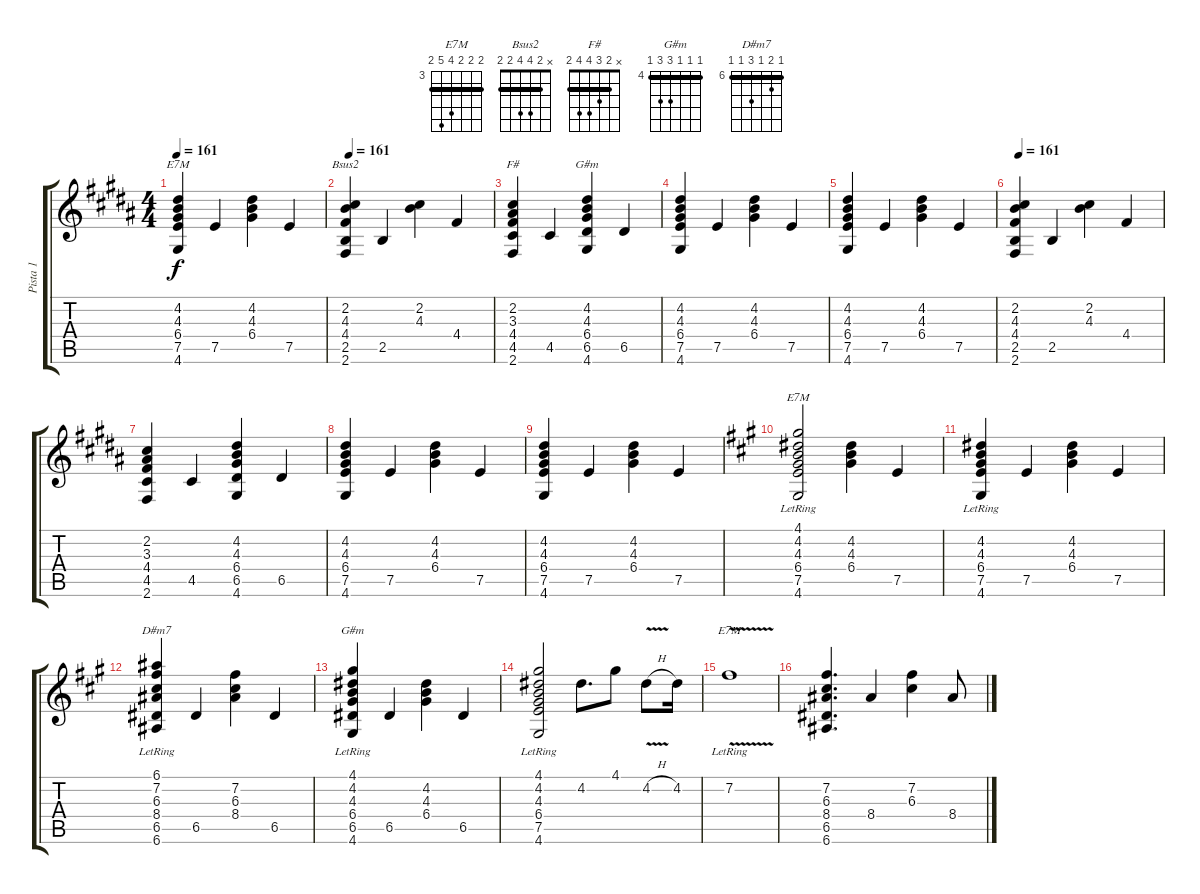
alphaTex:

\track ("Pista 1" "Pista 1") {instrument acousticguitarnylon}
\staff {score tabs}
\tuning (E4 B3 G3 D3 A2 E2) {hide}
\chord ("E7M" x 4 4 6 7 4) {firstfret 4 barre 4}
\chord ("Bsus2" x 2 4 4 2 2) {barre 2}
\chord ("F#" x 2 3 4 4 2) {barre 2}
\chord ("G#m" x 4 4 6 6 4) {firstfret 4 barre 4}
\chord ("E7M" 4 4 4 6 7 4) {firstfret 4 barre 4}
\chord ("D#m7" 6 7 6 8 6 6) {firstfret 6 barre 6}
\chord ("G#m" 4 4 4 6 6 4) {firstfret 4 barre 4}
\chord ("E7M" 4 4 4 6 7 4) {firstfret 3 barre 4}
\ts (4 4)
\tempo 161
\clef g2
\ks b
(4.2 4.3 6.4 7.5 4.6).4{ch "E7M" dy f} 7.5.4 (4.2 4.3 6.4).4 7.5.4 |
\tempo 161
(2.2 4.3 4.4 2.5 2.6).4{ch "Bsus2"} 2.5.4 (2.2 4.3).4 4.4.4 |
(2.2 3.3 4.4 4.5 2.6).4{ch "F#"} 4.5.4 (4.2 4.3 6.4 6.5 4.6).4{ch "G#m"} 6.5.4 |
(4.2 4.3 6.4 7.5 4.6).4 7.5.4 (4.2 4.3 6.4).4 7.5.4 |
(4.2 4.3 6.4 7.5 4.6).4 7.5.4 (4.2 4.3 6.4).4 7.5.4 |
\tempo 161
(2.2 4.3 4.4 2.5 2.6).4 2.5.4 (2.2 4.3).4 4.4.4 |
(2.2 3.3 4.4 4.5 2.6).4 4.5.4 (4.2 4.3 6.4 6.5 4.6).4 6.5.4 |
(4.2 4.3 6.4 7.5 4.6).4 7.5.4 (4.2 4.3 6.4).4 7.5.4 |
(4.2 4.3 6.4 7.5 4.6).4 7.5.4 (4.2 4.3 6.4).4 7.5.4 |
\ks a
(4.1{lr} 4.2 4.3 6.4 7.5 4.6).2{ch "E7M"} (4.2 4.3 6.4).4 7.5.4 |
(4.2 4.3 6.4 7.5 4.6{lr}).4 7.5.4 (4.2 4.3 6.4).4 7.5.4 |
(6.1 7.2 6.3 8.4 6.5 6.6{lr}).4{ch "D#m7"} 6.5.4 (7.2 6.3 8.4).4 6.5.4 |
(4.1 4.2 4.3 6.4 6.5 4.6{lr}).4{ch "G#m"} 6.5.4 (4.2 4.3 6.4).4 6.5.4 |
(4.1 4.2 4.3 6.4 7.5 4.6{lr}).2 4.2.8{d} 4.1.8 4.2{v h}.8 4.2.16 |
7.2{v lr}.1{ch "E7M"} |
(7.2 6.3 8.4 6.5 6.6).4{d} 8.4.4 (7.2 6.3).4 8.4.8
